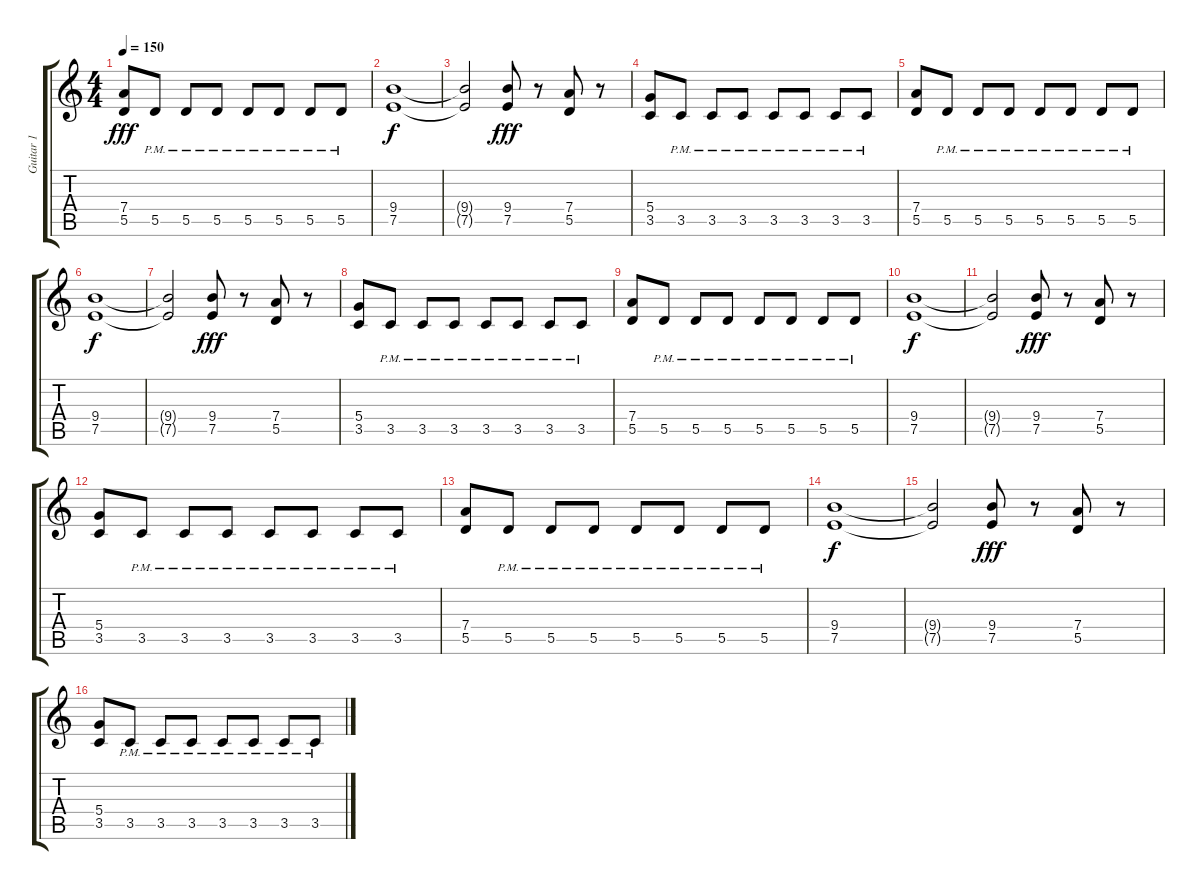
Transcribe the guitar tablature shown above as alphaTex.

\track ("Guitar 1" "Guitar 1") {instrument distortionguitar}
\staff {score tabs}
\tuning (E4 B3 G3 D3 A2 E2) {hide}
\ts (4 4)
\tempo 150
\clef g2
\ks c
(7.4 5.5).8{dy fff} 5.5{pm}.8 5.5{pm}.8 5.5{pm}.8 5.5{pm}.8 5.5{pm}.8 5.5{pm}.8 5.5{pm}.8 |
(9.4 7.5).1{dy f} |
(9.4{t} 7.5{t}).2 (9.4 7.5).8{dy fff} r.8 (7.4 5.5).8 r.8 |
(5.4 3.5).8 3.5{pm}.8 3.5{pm}.8 3.5{pm}.8 3.5{pm}.8 3.5{pm}.8 3.5{pm}.8 3.5{pm}.8 |
(7.4 5.5).8 5.5{pm}.8 5.5{pm}.8 5.5{pm}.8 5.5{pm}.8 5.5{pm}.8 5.5{pm}.8 5.5{pm}.8 |
(9.4 7.5).1{dy f} |
(9.4{t} 7.5{t}).2 (9.4 7.5).8{dy fff} r.8 (7.4 5.5).8 r.8 |
(5.4 3.5).8 3.5{pm}.8 3.5{pm}.8 3.5{pm}.8 3.5{pm}.8 3.5{pm}.8 3.5{pm}.8 3.5{pm}.8 |
(7.4 5.5).8 5.5{pm}.8 5.5{pm}.8 5.5{pm}.8 5.5{pm}.8 5.5{pm}.8 5.5{pm}.8 5.5{pm}.8 |
(9.4 7.5).1{dy f} |
(9.4{t} 7.5{t}).2 (9.4 7.5).8{dy fff} r.8 (7.4 5.5).8 r.8 |
(5.4 3.5).8 3.5{pm}.8 3.5{pm}.8 3.5{pm}.8 3.5{pm}.8 3.5{pm}.8 3.5{pm}.8 3.5{pm}.8 |
(7.4 5.5).8 5.5{pm}.8 5.5{pm}.8 5.5{pm}.8 5.5{pm}.8 5.5{pm}.8 5.5{pm}.8 5.5{pm}.8 |
(9.4 7.5).1{dy f} |
(9.4{t} 7.5{t}).2 (9.4 7.5).8{dy fff} r.8 (7.4 5.5).8 r.8 |
(5.4 3.5).8 3.5{pm}.8 3.5{pm}.8 3.5{pm}.8 3.5{pm}.8 3.5{pm}.8 3.5{pm}.8 3.5{pm}.8
